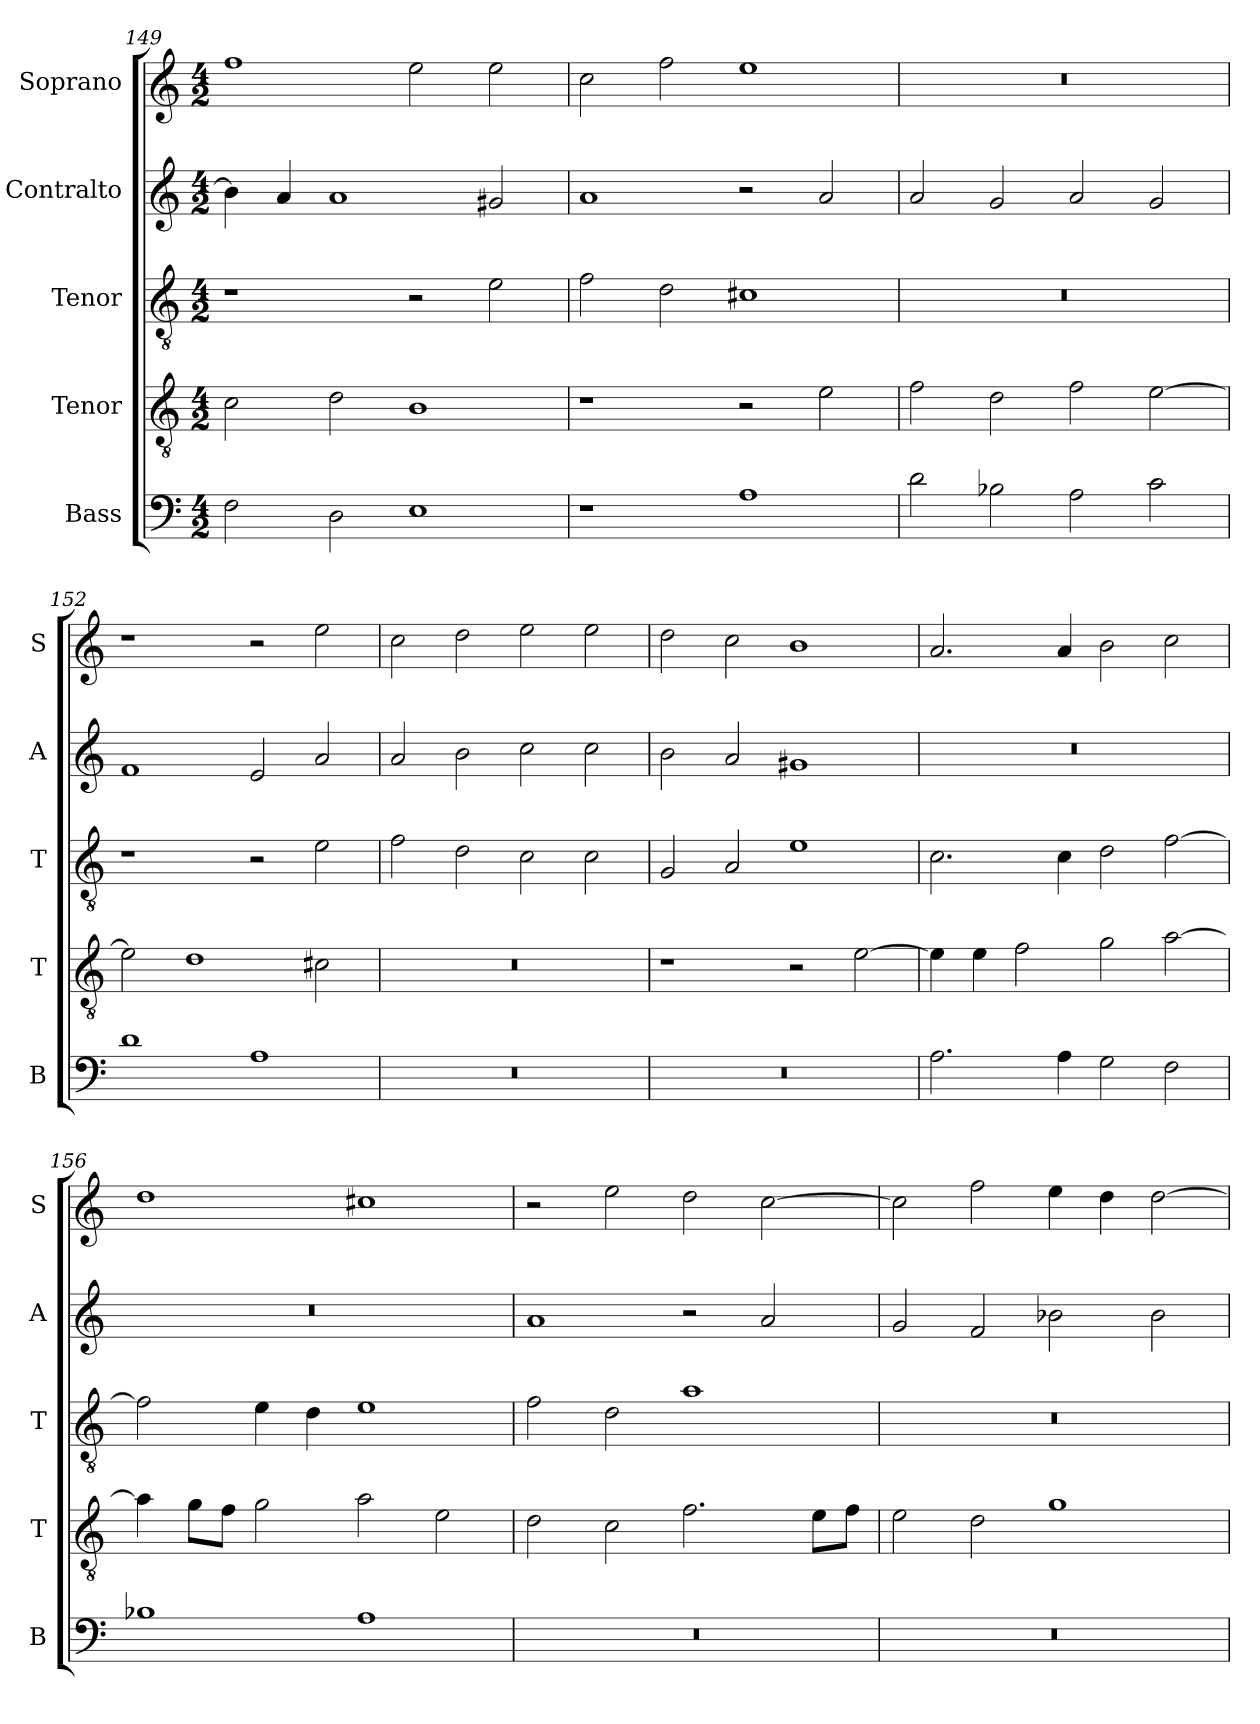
**kern	**kern	**kern	**kern	**kern
*part5	*part4	*part3	*part2	*part1
*staff5	*staff4	*staff3	*staff2	*staff1
*I"Bass	*I"Tenor	*I"Tenor	*I"Contralto	*I"Soprano
*I'B	*I'T	*I'T	*I'A	*I'S
*clefF4	*clefGv2	*clefGv2	*clefG2	*clefG2
*k[]	*k[]	*k[]	*k[]	*k[]
*D:dor	*D:dor	*D:dor	*D:dor	*D:dor
*M4/2	*M4/2	*M4/2	*M4/2	*M4/2
=149	=149	=149	=149	=149
2F	2c	1r	4b]	1ff
.	.	.	4a	.
2D	2d	.	1a	.
1E	1B	2r	.	2ee
.	.	2e	2g#X	2ee
=150	=150	=150	=150	=150
1r	1r	2f	1a	2cc
.	.	2d	.	2ff
1A	2r	1c#X	2r	1ee
.	2e	.	2a	.
=151	=151	=151	=151	=151
2d	2f	0r	2a	0r
2B-X	2d	.	2g	.
2A	2f	.	2a	.
2c	[2e	.	2g	.
=152	=152	=152	=152	=152
1d	2e]	1r	1f	1r
.	1d	.	.	.
1A	.	2r	2e	2r
.	2c#X	2e	2a	2ee
=153	=153	=153	=153	=153
0r	0r	2f	2a	2cc
.	.	2d	2b	2dd
.	.	2c	2cc	2ee
.	.	2c	2cc	2ee
=154	=154	=154	=154	=154
0r	1r	2G	2b	2dd
.	.	2A	2a	2cc
.	2r	1e	1g#X	1b
.	[2e	.	.	.
=155	=155	=155	=155	=155
2.A	4e]	2.c	0r	2.a
.	4e	.	.	.
.	2f	.	.	.
4A	.	4c	.	4a
2G	2g	2d	.	2b
2F	[2a	[2f	.	2cc
=156	=156	=156	=156	=156
1B-X	4a]	2f]	0r	1dd
.	8g\L	.	.	.
.	8f\J	.	.	.
.	2g	4e	.	.
.	.	4d	.	.
1A	2a	1e	.	1cc#X
.	2e	.	.	.
=157	=157	=157	=157	=157
0r	2d	2f	1a	2r
.	2c	2d	.	2ee
.	2.f	1a	2r	2dd
.	.	.	2a	[2cc
.	8e\L	.	.	.
.	8f\J	.	.	.
=158	=158	=158	=158	=158
0r	2e	0r	2g	2cc]
.	2d	.	2f	2ff
.	1g	.	2b-X	4ee
.	.	.	.	4dd
.	.	.	2b-	[2dd
=	=	=	=	=
*-	*-	*-	*-	*-
